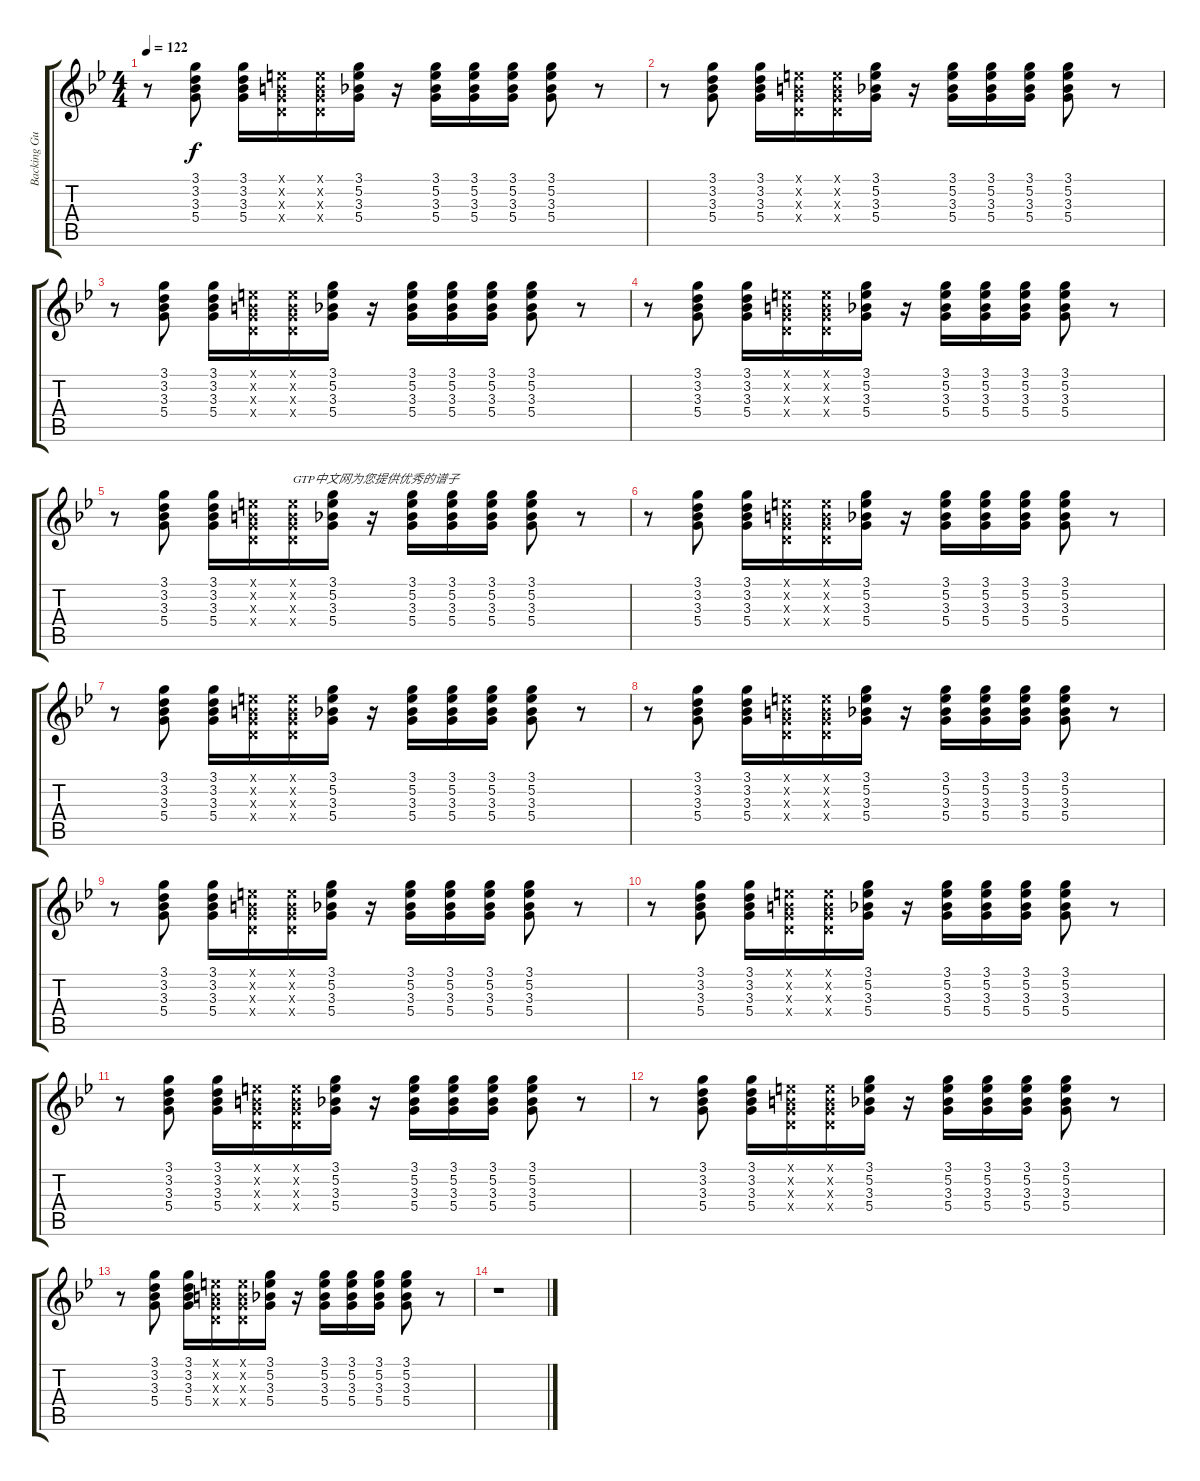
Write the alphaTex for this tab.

\track ("Backing Guitar [Solo]" "Backing Gu") {instrument distortionguitar}
\staff {score tabs}
\tuning (E4 B3 G3 D3 A2 E2) {hide}
\ts (4 4)
\tempo 122
\clef g2
\ks bb
r.8{dy f} (3.1 3.2 3.3 5.4).8 (3.1 3.2 3.3 5.4).16 (0.1{x} 0.2{x} 0.3{x} 0.4{x}).16 (0.1{x} 0.2{x} 0.3{x} 0.4{x}).16 (3.1 5.2 3.3 5.4).16 r.16 (3.1 5.2 3.3 5.4).16 (3.1 5.2 3.3 5.4).16 (3.1 5.2 3.3 5.4).16 (3.1 5.2 3.3 5.4).8 r.8 |
r.8 (3.1 3.2 3.3 5.4).8 (3.1 3.2 3.3 5.4).16 (0.1{x} 0.2{x} 0.3{x} 0.4{x}).16 (0.1{x} 0.2{x} 0.3{x} 0.4{x}).16 (3.1 5.2 3.3 5.4).16 r.16 (3.1 5.2 3.3 5.4).16 (3.1 5.2 3.3 5.4).16 (3.1 5.2 3.3 5.4).16 (3.1 5.2 3.3 5.4).8 r.8 |
r.8 (3.1 3.2 3.3 5.4).8 (3.1 3.2 3.3 5.4).16 (0.1{x} 0.2{x} 0.3{x} 0.4{x}).16 (0.1{x} 0.2{x} 0.3{x} 0.4{x}).16 (3.1 5.2 3.3 5.4).16 r.16 (3.1 5.2 3.3 5.4).16 (3.1 5.2 3.3 5.4).16 (3.1 5.2 3.3 5.4).16 (3.1 5.2 3.3 5.4).8 r.8 |
r.8 (3.1 3.2 3.3 5.4).8 (3.1 3.2 3.3 5.4).16 (0.1{x} 0.2{x} 0.3{x} 0.4{x}).16 (0.1{x} 0.2{x} 0.3{x} 0.4{x}).16 (3.1 5.2 3.3 5.4).16 r.16 (3.1 5.2 3.3 5.4).16 (3.1 5.2 3.3 5.4).16 (3.1 5.2 3.3 5.4).16 (3.1 5.2 3.3 5.4).8 r.8 |
r.8 (3.1 3.2 3.3 5.4).8 (3.1 3.2 3.3 5.4).16 (0.1{x} 0.2{x} 0.3{x} 0.4{x}).16 (0.1{x} 0.2{x} 0.3{x} 0.4{x}).16{txt "GTP中文网为您提供优秀的谱子"} (3.1 5.2 3.3 5.4).16 r.16 (3.1 5.2 3.3 5.4).16 (3.1 5.2 3.3 5.4).16 (3.1 5.2 3.3 5.4).16 (3.1 5.2 3.3 5.4).8 r.8 |
r.8 (3.1 3.2 3.3 5.4).8 (3.1 3.2 3.3 5.4).16 (0.1{x} 0.2{x} 0.3{x} 0.4{x}).16 (0.1{x} 0.2{x} 0.3{x} 0.4{x}).16 (3.1 5.2 3.3 5.4).16 r.16 (3.1 5.2 3.3 5.4).16 (3.1 5.2 3.3 5.4).16 (3.1 5.2 3.3 5.4).16 (3.1 5.2 3.3 5.4).8 r.8 |
r.8 (3.1 3.2 3.3 5.4).8 (3.1 3.2 3.3 5.4).16 (0.1{x} 0.2{x} 0.3{x} 0.4{x}).16 (0.1{x} 0.2{x} 0.3{x} 0.4{x}).16 (3.1 5.2 3.3 5.4).16 r.16 (3.1 5.2 3.3 5.4).16 (3.1 5.2 3.3 5.4).16 (3.1 5.2 3.3 5.4).16 (3.1 5.2 3.3 5.4).8 r.8 |
r.8 (3.1 3.2 3.3 5.4).8 (3.1 3.2 3.3 5.4).16 (0.1{x} 0.2{x} 0.3{x} 0.4{x}).16 (0.1{x} 0.2{x} 0.3{x} 0.4{x}).16 (3.1 5.2 3.3 5.4).16 r.16 (3.1 5.2 3.3 5.4).16 (3.1 5.2 3.3 5.4).16 (3.1 5.2 3.3 5.4).16 (3.1 5.2 3.3 5.4).8 r.8 |
r.8 (3.1 3.2 3.3 5.4).8 (3.1 3.2 3.3 5.4).16 (0.1{x} 0.2{x} 0.3{x} 0.4{x}).16 (0.1{x} 0.2{x} 0.3{x} 0.4{x}).16 (3.1 5.2 3.3 5.4).16 r.16 (3.1 5.2 3.3 5.4).16 (3.1 5.2 3.3 5.4).16 (3.1 5.2 3.3 5.4).16 (3.1 5.2 3.3 5.4).8 r.8 |
r.8 (3.1 3.2 3.3 5.4).8 (3.1 3.2 3.3 5.4).16 (0.1{x} 0.2{x} 0.3{x} 0.4{x}).16 (0.1{x} 0.2{x} 0.3{x} 0.4{x}).16 (3.1 5.2 3.3 5.4).16 r.16 (3.1 5.2 3.3 5.4).16 (3.1 5.2 3.3 5.4).16 (3.1 5.2 3.3 5.4).16 (3.1 5.2 3.3 5.4).8 r.8 |
r.8 (3.1 3.2 3.3 5.4).8 (3.1 3.2 3.3 5.4).16 (0.1{x} 0.2{x} 0.3{x} 0.4{x}).16 (0.1{x} 0.2{x} 0.3{x} 0.4{x}).16 (3.1 5.2 3.3 5.4).16 r.16 (3.1 5.2 3.3 5.4).16 (3.1 5.2 3.3 5.4).16 (3.1 5.2 3.3 5.4).16 (3.1 5.2 3.3 5.4).8 r.8 |
r.8 (3.1 3.2 3.3 5.4).8 (3.1 3.2 3.3 5.4).16 (0.1{x} 0.2{x} 0.3{x} 0.4{x}).16 (0.1{x} 0.2{x} 0.3{x} 0.4{x}).16 (3.1 5.2 3.3 5.4).16 r.16 (3.1 5.2 3.3 5.4).16 (3.1 5.2 3.3 5.4).16 (3.1 5.2 3.3 5.4).16 (3.1 5.2 3.3 5.4).8 r.8 |
r.8 (3.1 3.2 3.3 5.4).8 (3.1 3.2 3.3 5.4).16 (0.1{x} 0.2{x} 0.3{x} 0.4{x}).16 (0.1{x} 0.2{x} 0.3{x} 0.4{x}).16 (3.1 5.2 3.3 5.4).16 r.16 (3.1 5.2 3.3 5.4).16 (3.1 5.2 3.3 5.4).16 (3.1 5.2 3.3 5.4).16 (3.1 5.2 3.3 5.4).8 r.8 |
r.1
